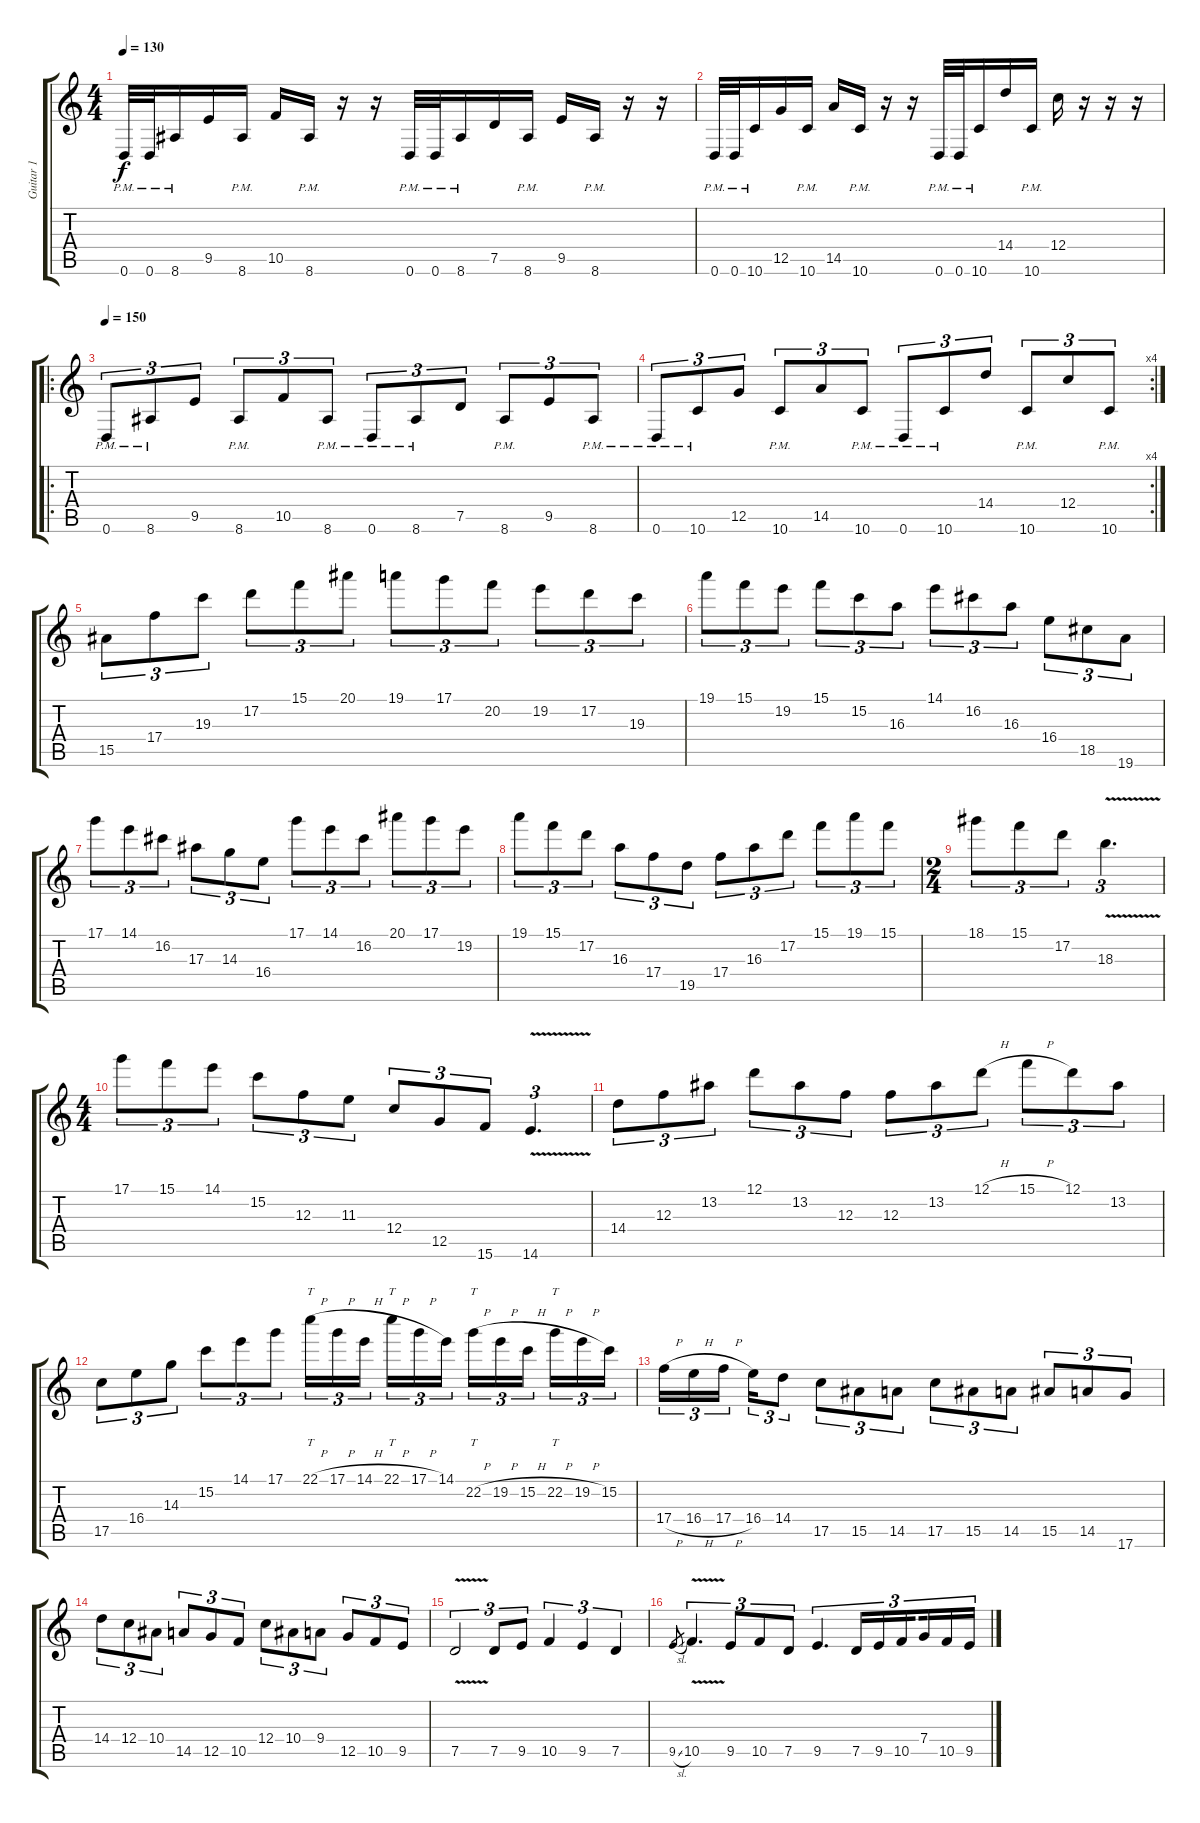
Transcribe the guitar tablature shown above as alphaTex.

\track ("Guitar 1" "Guitar 1") {instrument distortionguitar}
\staff {score tabs}
\tuning (D4 A3 F3 C3 G2 D2) {hide}
\ts (4 4)
\tempo 130
\clef g2
\ks c
0.6{pm}.32{dy f} 0.6{pm}.32 8.6{pm}.16 9.5.16 8.6{pm}.16 10.5.16 8.6{pm}.16 r.16 r.16 0.6{pm}.32 0.6{pm}.32 8.6{pm}.16 7.5.16 8.6{pm}.16 9.5.16 8.6{pm}.16 r.16 r.16 |
0.6{pm}.32 0.6{pm}.32 10.6{pm}.16 12.5.16 10.6{pm}.16 14.5.16 10.6{pm}.16 r.16 r.16 0.6{pm}.32 0.6{pm}.32 10.6{pm}.16 14.4.16 10.6{pm}.16 12.4.16 r.16 r.16 r.16 |
\ro
\tempo 150
0.6{pm}.8{tu (3 2)} 8.6{pm}.8{tu (3 2)} 9.5.8{tu (3 2)} 8.6{pm}.8{tu (3 2)} 10.5.8{tu (3 2)} 8.6{pm}.8{tu (3 2)} 0.6{pm}.8{tu (3 2)} 8.6{pm}.8{tu (3 2)} 7.5.8{tu (3 2)} 8.6{pm}.8{tu (3 2)} 9.5.8{tu (3 2)} 8.6{pm}.8{tu (3 2)} |
\rc 4
0.6{pm}.8{tu (3 2)} 10.6{pm}.8{tu (3 2)} 12.5.8{tu (3 2)} 10.6{pm}.8{tu (3 2)} 14.5.8{tu (3 2)} 10.6{pm}.8{tu (3 2)} 0.6{pm}.8{tu (3 2)} 10.6{pm}.8{tu (3 2)} 14.4.8{tu (3 2)} 10.6{pm}.8{tu (3 2)} 12.4.8{tu (3 2)} 10.6{pm}.8{tu (3 2)} |
15.5.8{tu (3 2) balance 8} 17.4.8{tu (3 2)} 19.3.8{tu (3 2)} 17.2.8{tu (3 2)} 15.1.8{tu (3 2)} 20.1.8{tu (3 2)} 19.1.8{tu (3 2)} 17.1.8{tu (3 2)} 20.2.8{tu (3 2)} 19.2.8{tu (3 2)} 17.2.8{tu (3 2)} 19.3.8{tu (3 2)} |
19.1.8{tu (3 2)} 15.1.8{tu (3 2)} 19.2.8{tu (3 2)} 15.1.8{tu (3 2)} 15.2.8{tu (3 2)} 16.3.8{tu (3 2)} 14.1.8{tu (3 2)} 16.2.8{tu (3 2)} 16.3.8{tu (3 2)} 16.4.8{tu (3 2)} 18.5.8{tu (3 2)} 19.6.8{tu (3 2)} |
17.1.8{tu (3 2)} 14.1.8{tu (3 2)} 16.2.8{tu (3 2)} 17.3.8{tu (3 2)} 14.3.8{tu (3 2)} 16.4.8{tu (3 2)} 17.1.8{tu (3 2)} 14.1.8{tu (3 2)} 16.2.8{tu (3 2)} 20.1.8{tu (3 2)} 17.1.8{tu (3 2)} 19.2.8{tu (3 2)} |
19.1.8{tu (3 2)} 15.1.8{tu (3 2)} 17.2.8{tu (3 2)} 16.3.8{tu (3 2)} 17.4.8{tu (3 2)} 19.5.8{tu (3 2)} 17.4.8{tu (3 2)} 16.3.8{tu (3 2)} 17.2.8{tu (3 2)} 15.1.8{tu (3 2)} 19.1.8{tu (3 2)} 15.1.8{tu (3 2)} |
\ts (2 4)
18.1.8{tu (3 2)} 15.1.8{tu (3 2)} 17.2.8{tu (3 2)} 18.3{v}.4{d tu (3 2)} |
\ts (4 4)
17.1.8{tu (3 2)} 15.1.8{tu (3 2)} 14.1.8{tu (3 2)} 15.2.8{tu (3 2)} 12.3.8{tu (3 2)} 11.3.8{tu (3 2)} 12.4.8{tu (3 2)} 12.5.8{tu (3 2)} 15.6.8{tu (3 2)} 14.6{v}.4{d tu (3 2)} |
14.4.8{tu (3 2)} 12.3.8{tu (3 2)} 13.2.8{tu (3 2)} 12.1.8{tu (3 2)} 13.2.8{tu (3 2)} 12.3.8{tu (3 2)} 12.3.8{tu (3 2)} 13.2.8{tu (3 2)} 12.1{h}.8{tu (3 2)} 15.1{h}.8{tu (3 2)} 12.1.8{tu (3 2)} 13.2.8{tu (3 2)} |
17.5.8{tu (3 2)} 16.4.8{tu (3 2)} 14.3.8{tu (3 2)} 15.2.8{tu (3 2)} 14.1.8{tu (3 2)} 17.1.8{tu (3 2)} 22.1{h}.16{tt tu (3 2)} 17.1{h}.16{tu (3 2)} 14.1{h}.16{tu (3 2) beam splitsecondary} 22.1{h}.16{tt tu (3 2)} 17.1{h}.16{tu (3 2)} 14.1.16{tu (3 2)} 22.2{h}.16{tt tu (3 2)} 19.2{h}.16{tu (3 2)} 15.2{h}.16{tu (3 2) beam splitsecondary} 22.2{h}.16{tt tu (3 2)} 19.2{h}.16{tu (3 2)} 15.2.16{tu (3 2)} |
17.4{h}.16{tu (3 2)} 16.4{h}.16{tu (3 2)} 17.4{h}.16{tu (3 2) beam splitsecondary} 16.4.16{tu (3 2)} 14.4.8{tu (3 2)} 17.5.8{tu (3 2)} 15.5.8{tu (3 2)} 14.5.8{tu (3 2)} 17.5.8{tu (3 2)} 15.5.8{tu (3 2)} 14.5.8{tu (3 2)} 15.5.8{tu (3 2)} 14.5.8{tu (3 2)} 17.6.8{tu (3 2)} |
14.4.8{tu (3 2)} 12.4.8{tu (3 2)} 10.4.8{tu (3 2)} 14.5.8{tu (3 2)} 12.5.8{tu (3 2)} 10.5.8{tu (3 2)} 12.4.8{tu (3 2)} 10.4.8{tu (3 2)} 9.4.8{tu (3 2)} 12.5.8{tu (3 2)} 10.5.8{tu (3 2)} 9.5.8{tu (3 2)} |
7.5{v}.2{tu (3 2)} 7.5.8{tu (3 2)} 9.5.8{tu (3 2)} 10.5.4{tu (3 2)} 9.5.4{tu (3 2)} 7.5.4{tu (3 2)} |
9.5{sl}.8{gr} 10.5{v}.4{d tu (3 2)} 9.5.8{tu (3 2)} 10.5.8{tu (3 2)} 7.5.8{tu (3 2)} 9.5.4{d tu (3 2)} 7.5.16{tu (3 2)} 9.5.16{tu (3 2)} 10.5.16{tu (3 2) beam splitsecondary} 7.4.16{tu (3 2)} 10.5.16{tu (3 2)} 9.5.16{tu (3 2)}
